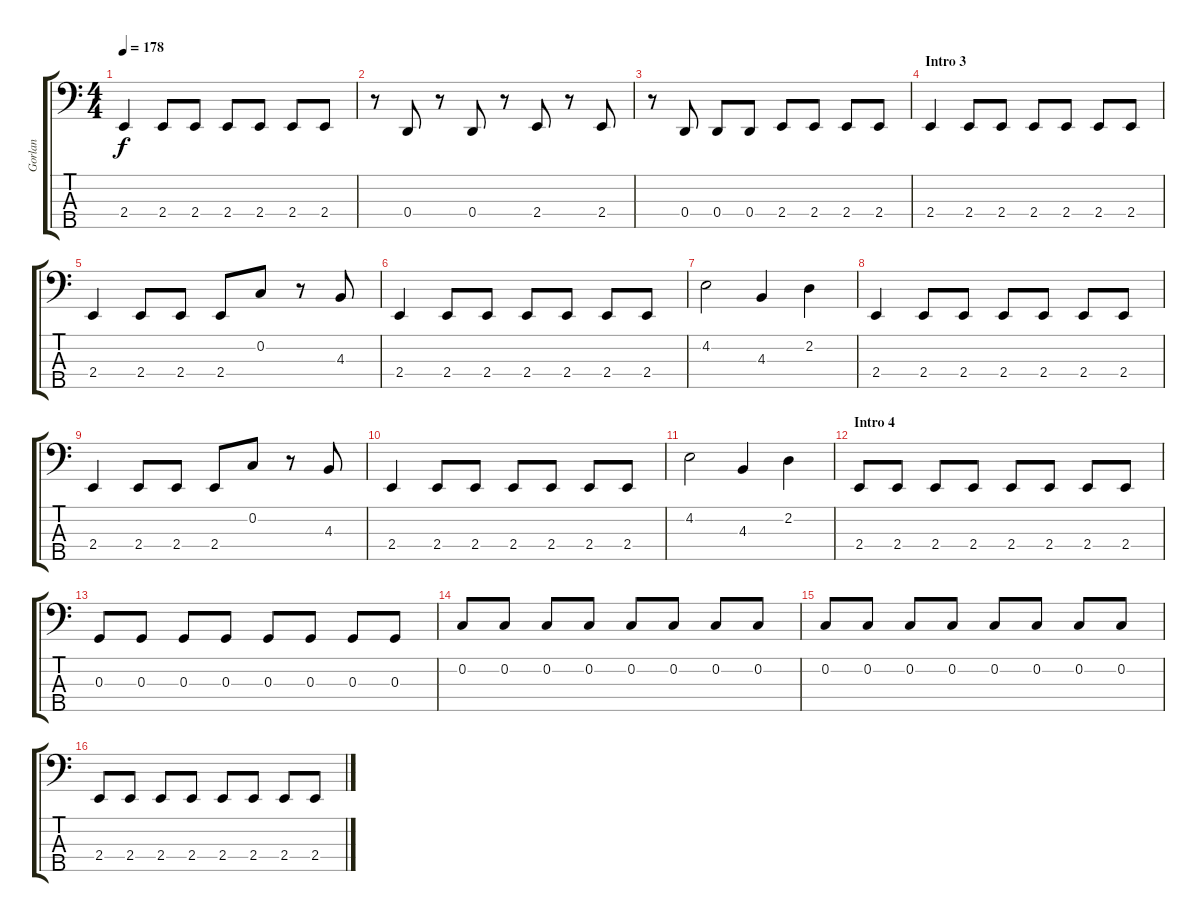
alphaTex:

\track ("Gorlan" "Gorlan") {instrument electricbasspick}
\staff {score tabs}
\tuning (F2 C2 G1 D1 G0) {hide}
\ts (4 4)
\tempo 178
\clef f4
\ks c
2.4.4{dy f} 2.4.8 2.4.8 2.4.8 2.4.8 2.4.8 2.4.8 |
r.8 0.4.8 r.8 0.4.8 r.8 2.4.8 r.8 2.4.8 |
r.8 0.4.8 0.4.8 0.4.8 2.4.8 2.4.8 2.4.8 2.4.8 |
\section ("" "Intro 3")
2.4.4 2.4.8 2.4.8 2.4.8 2.4.8 2.4.8 2.4.8 |
2.4.4 2.4.8 2.4.8 2.4.8 0.2.8 r.8 4.3.8 |
2.4.4 2.4.8 2.4.8 2.4.8 2.4.8 2.4.8 2.4.8 |
4.2.2 4.3.4 2.2.4 |
2.4.4 2.4.8 2.4.8 2.4.8 2.4.8 2.4.8 2.4.8 |
2.4.4 2.4.8 2.4.8 2.4.8 0.2.8 r.8 4.3.8 |
2.4.4 2.4.8 2.4.8 2.4.8 2.4.8 2.4.8 2.4.8 |
4.2.2 4.3.4 2.2.4 |
\section ("" "Intro 4")
2.4.8 2.4.8 2.4.8 2.4.8 2.4.8 2.4.8 2.4.8 2.4.8 |
0.3.8 0.3.8 0.3.8 0.3.8 0.3.8 0.3.8 0.3.8 0.3.8 |
0.2.8 0.2.8 0.2.8 0.2.8 0.2.8 0.2.8 0.2.8 0.2.8 |
0.2.8 0.2.8 0.2.8 0.2.8 0.2.8 0.2.8 0.2.8 0.2.8 |
2.4.8 2.4.8 2.4.8 2.4.8 2.4.8 2.4.8 2.4.8 2.4.8
